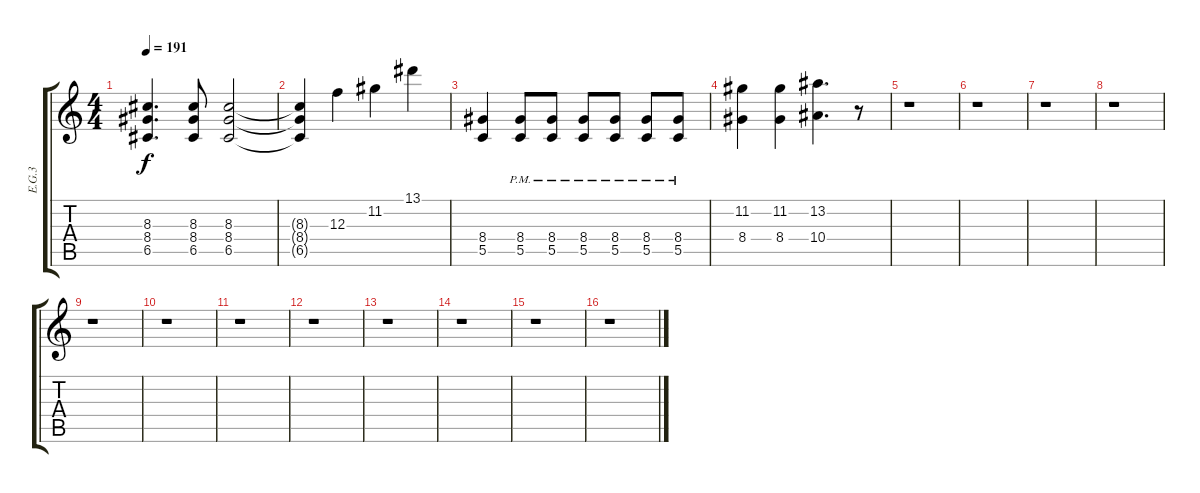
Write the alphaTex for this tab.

\track ("E.G.3" "E.G.3") {instrument distortionguitar}
\staff {score tabs}
\tuning (D4 A3 F3 C3 G2 C2) {hide}
\ts (4 4)
\tempo 191
\clef g2
\ks c
(8.3 8.4 6.5).4{d dy f} (8.3 8.4 6.5).8 (8.3 8.4 6.5).2 |
(8.3{t} 8.4{t} 6.5{t}).4 12.3.4 11.2.4 13.1.4 |
(8.4 5.5).4 (8.4{pm} 5.5{pm}).8 (8.4{pm} 5.5{pm}).8 (8.4{pm} 5.5{pm}).8 (8.4{pm} 5.5{pm}).8 (8.4{pm} 5.5{pm}).8 (8.4{pm} 5.5{pm}).8 |
(11.2 8.4).4 (11.2 8.4).4 (13.2 10.4).4{d} r.8 |
r.1 |
r.1 |
r.1 |
r.1 |
r.1 |
r.1 |
r.1 |
r.1 |
r.1 |
r.1 |
r.1 |
r.1
